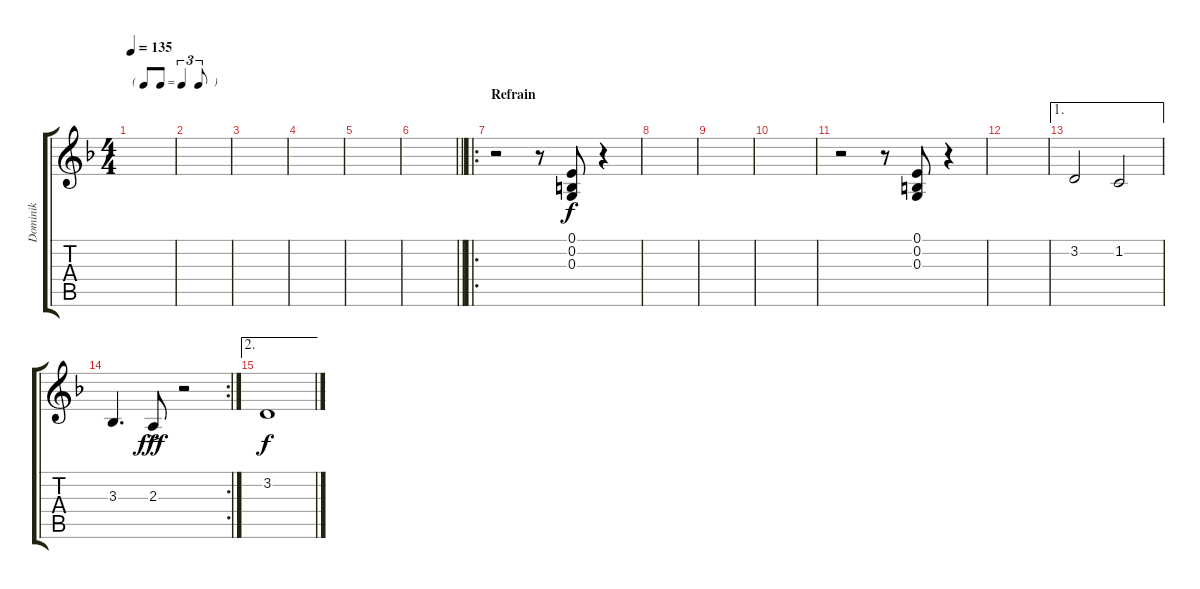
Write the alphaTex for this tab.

\track ("Dominik" "Dominik") {instrument trumpet}
\staff {score tabs}
\tuning (E4 B3 G3 D3 A2 E2) {hide}
\ts (4 4)
\tf triplet8th
\tempo 135
\clef g2
\ks f
|
|
|
|
|
\barLineRight lightlight
|
\ro
\section ("" "Refrain")
r.2 r.8 (0.1 0.2 0.3).8{dy f} r.4 |
|
|
|
r.2 r.8 (0.1 0.2 0.3).8 r.4 |
|
\ae 1
3.2.2 1.2.2 |
\rc 2
3.3.4{d} 2.3{ac}.8{dy fff} r.2 |
\ae 2
3.2.1{dy f}
